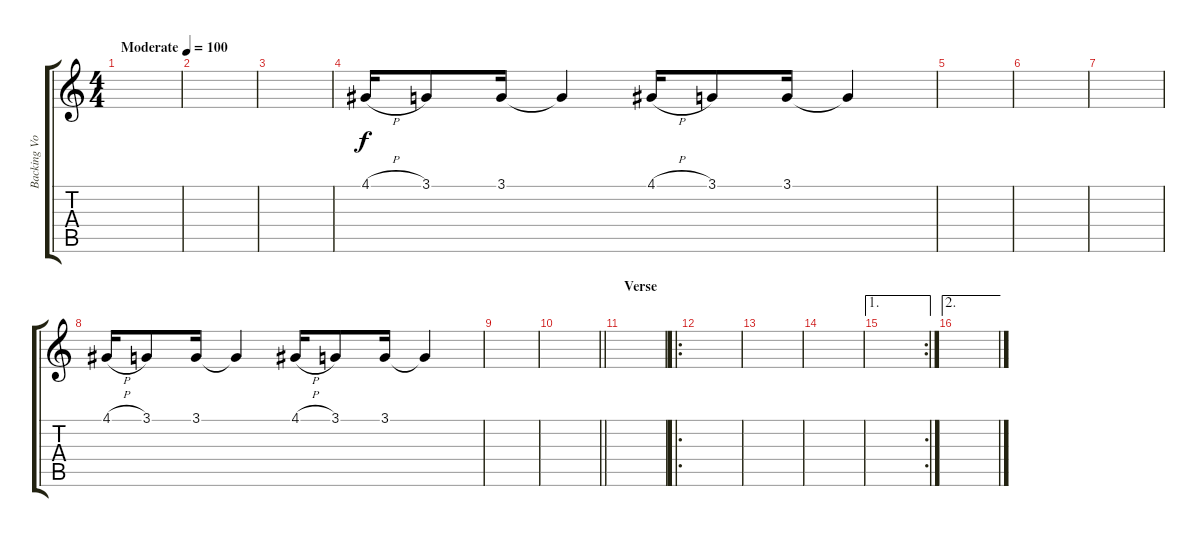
\track ("Backing Vocals" "Backing Vo") {instrument lead8bassandlead}
\staff {score tabs}
\tuning (E4 B3 G3 D3 A2 E2) {hide}
\ts (4 4)
\tempo (100 "Moderate")
\clef g2
\ks c
|
|
|
4.1{h}.16 3.1.8 3.1.16 3.1{t}.4 4.1{h}.16 3.1.8 3.1.16 3.1{t}.4 |
|
|
|
4.1{h}.16 3.1.8 3.1.16 3.1{t}.4 4.1{h}.16 3.1.8 3.1.16 3.1{t}.4 |
|
\barLineRight lightlight
|
\section ("" "Verse")
|
\ro
|
|
|
\ae 1
\rc 2
|
\ae 2
